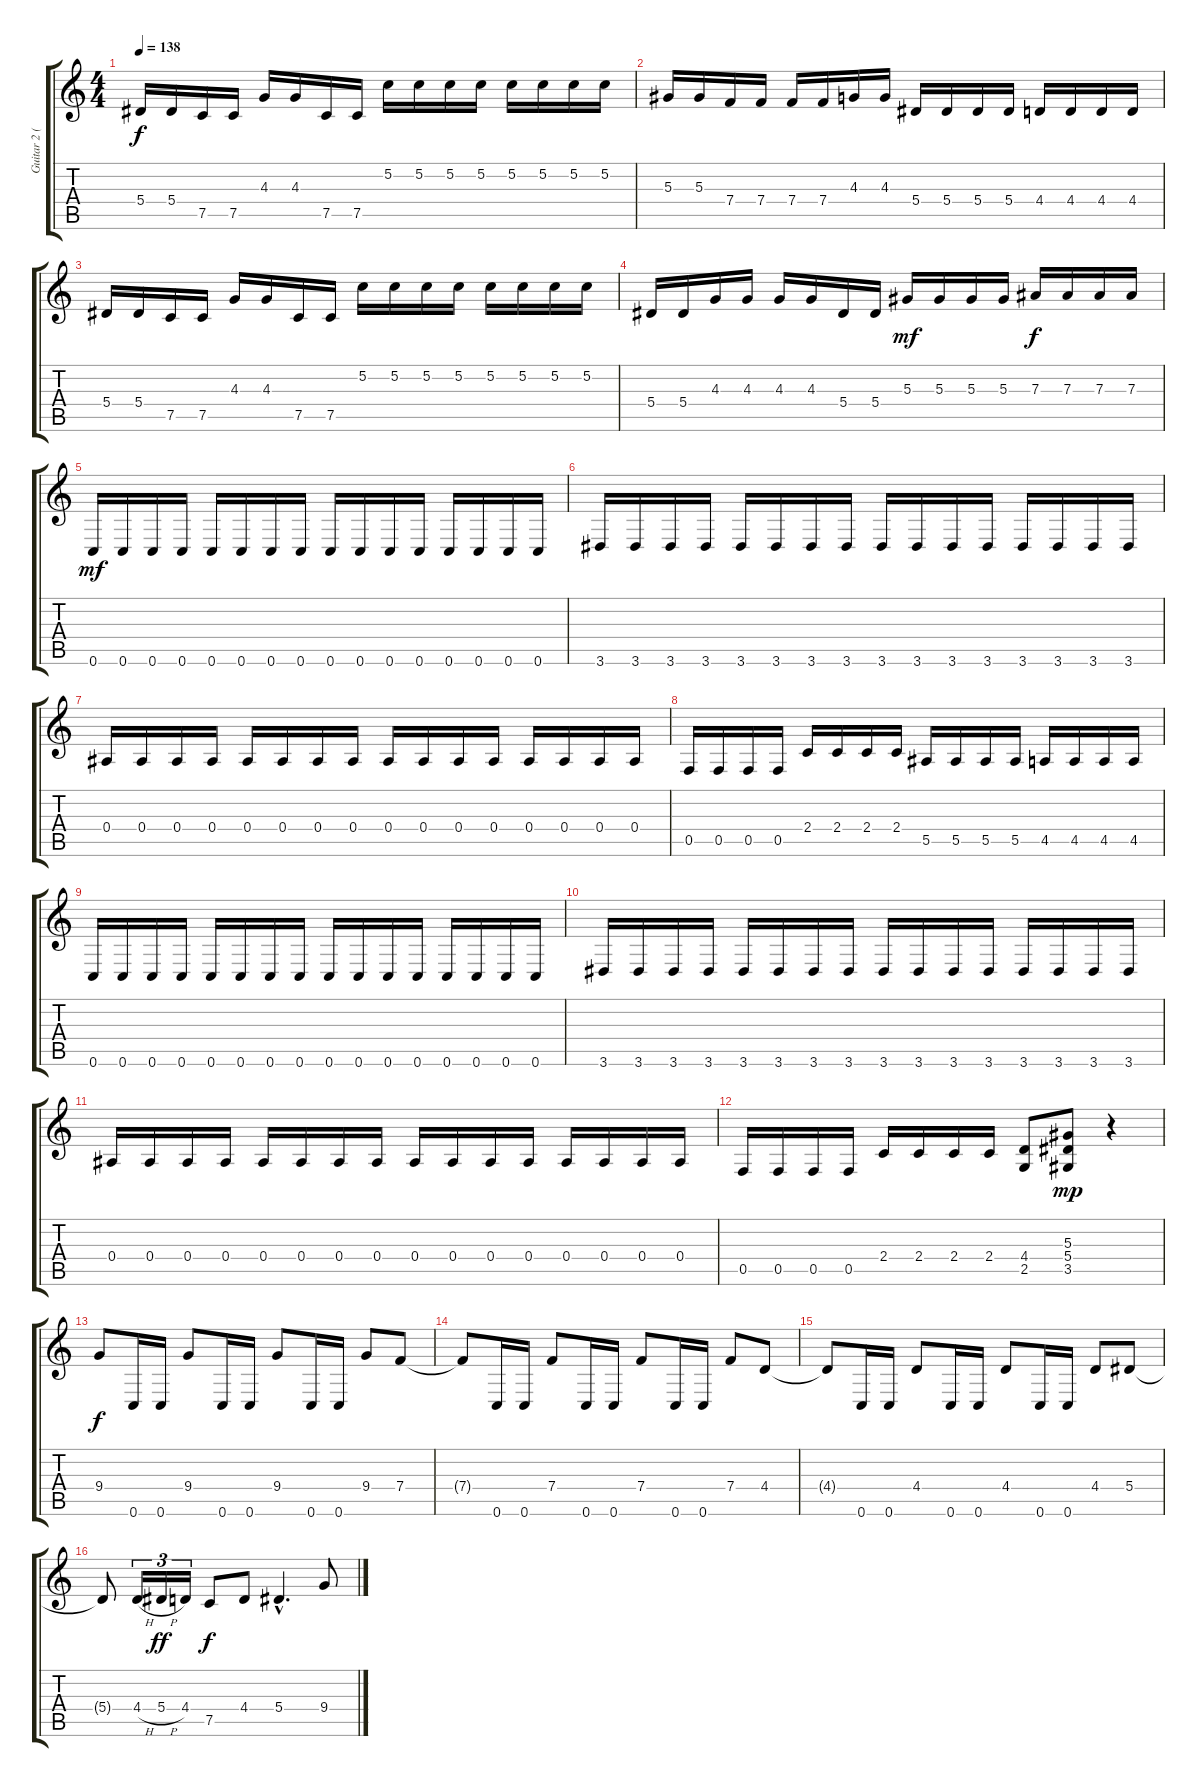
\track ("Guitar 2 (Lead)" "Guitar 2 (") {instrument distortionguitar}
\staff {score tabs}
\tuning (C4 G3 Eb3 Bb2 F2 C2) {hide}
\ts (4 4)
\tempo 138
\clef g2
\ks c
5.4.16{dy f} 5.4.16 7.5.16 7.5.16 4.3.16 4.3.16 7.5.16 7.5.16 5.2.16 5.2.16 5.2.16 5.2.16 5.2.16 5.2.16 5.2.16 5.2.16 |
5.3.16 5.3.16 7.4.16 7.4.16 7.4.16 7.4.16 4.3.16 4.3.16 5.4.16 5.4.16 5.4.16 5.4.16 4.4.16 4.4.16 4.4.16 4.4.16 |
5.4.16 5.4.16 7.5.16 7.5.16 4.3.16 4.3.16 7.5.16 7.5.16 5.2.16 5.2.16 5.2.16 5.2.16 5.2.16 5.2.16 5.2.16 5.2.16 |
5.4.16 5.4.16 4.3.16 4.3.16 4.3.16 4.3.16 5.4.16 5.4.16 5.3.16{dy mf} 5.3.16 5.3.16 5.3.16 7.3.16{dy f} 7.3.16 7.3.16 7.3.16 |
0.6.16{dy mf balance 14} 0.6.16 0.6.16 0.6.16 0.6.16 0.6.16 0.6.16 0.6.16 0.6.16 0.6.16 0.6.16 0.6.16 0.6.16 0.6.16 0.6.16 0.6.16 |
3.6.16 3.6.16 3.6.16 3.6.16 3.6.16 3.6.16 3.6.16 3.6.16 3.6.16 3.6.16 3.6.16 3.6.16 3.6.16 3.6.16 3.6.16 3.6.16 |
0.4.16 0.4.16 0.4.16 0.4.16 0.4.16 0.4.16 0.4.16 0.4.16 0.4.16 0.4.16 0.4.16 0.4.16 0.4.16 0.4.16 0.4.16 0.4.16 |
0.5.16 0.5.16 0.5.16 0.5.16 2.4.16 2.4.16 2.4.16 2.4.16 5.5.16 5.5.16 5.5.16 5.5.16 4.5.16 4.5.16 4.5.16 4.5.16 |
0.6.16 0.6.16 0.6.16 0.6.16 0.6.16 0.6.16 0.6.16 0.6.16 0.6.16 0.6.16 0.6.16 0.6.16 0.6.16 0.6.16 0.6.16 0.6.16 |
3.6.16 3.6.16 3.6.16 3.6.16 3.6.16 3.6.16 3.6.16 3.6.16 3.6.16 3.6.16 3.6.16 3.6.16 3.6.16 3.6.16 3.6.16 3.6.16 |
0.4.16 0.4.16 0.4.16 0.4.16 0.4.16 0.4.16 0.4.16 0.4.16 0.4.16 0.4.16 0.4.16 0.4.16 0.4.16 0.4.16 0.4.16 0.4.16 |
0.5.16 0.5.16 0.5.16 0.5.16 2.4.16 2.4.16 2.4.16 2.4.16 (4.4 2.5).8 (5.3 5.4 3.5).8{dy mp} r.4 |
9.4.8{dy f} 0.6.16 0.6.16 9.4.8 0.6.16 0.6.16 9.4.8 0.6.16 0.6.16 9.4.8 7.4.8 |
7.4{t}.8 0.6.16 0.6.16 7.4.8 0.6.16 0.6.16 7.4.8 0.6.16 0.6.16 7.4.8 4.4.8 |
4.4{t}.8 0.6.16 0.6.16 4.4.8 0.6.16 0.6.16 4.4.8 0.6.16 0.6.16 4.4.8 5.4.8 |
5.4{t}.8 4.4{h}.16{tu (3 2)} 5.4{h}.16{tu (3 2) dy ff} 4.4.16{tu (3 2)} 7.5.8{dy f} 4.4.8 5.4{hac}.4{d} 9.4.8
